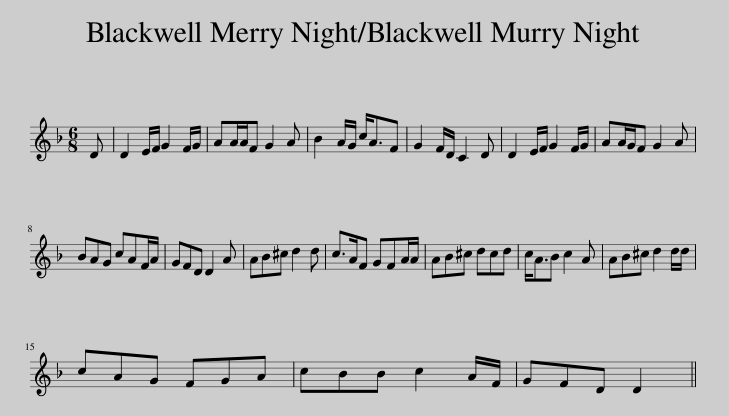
X:1
L:1/8
M:6/8
I:linebreak $
K:Dmin
V:1 treble
V:1
 D | D2 E/F/ G2 F/G/ | AA/A/F G2 A | B2 A/G/ c<AF | G2 F/D/ C2 D | %5
 D2 E/F/ G2 F/G/ | AA/G/F G2 A |$ BAG cAF/A/ | GFD D2 A | AB^c d2 d | %10
 c>AF GFA/A/ | AB^c dcd | c<AB c2 A | AB^c d2 d/d/ |$ cAG FGA | %15
 cBB c2 A/F/ | GFD D2 || %17
